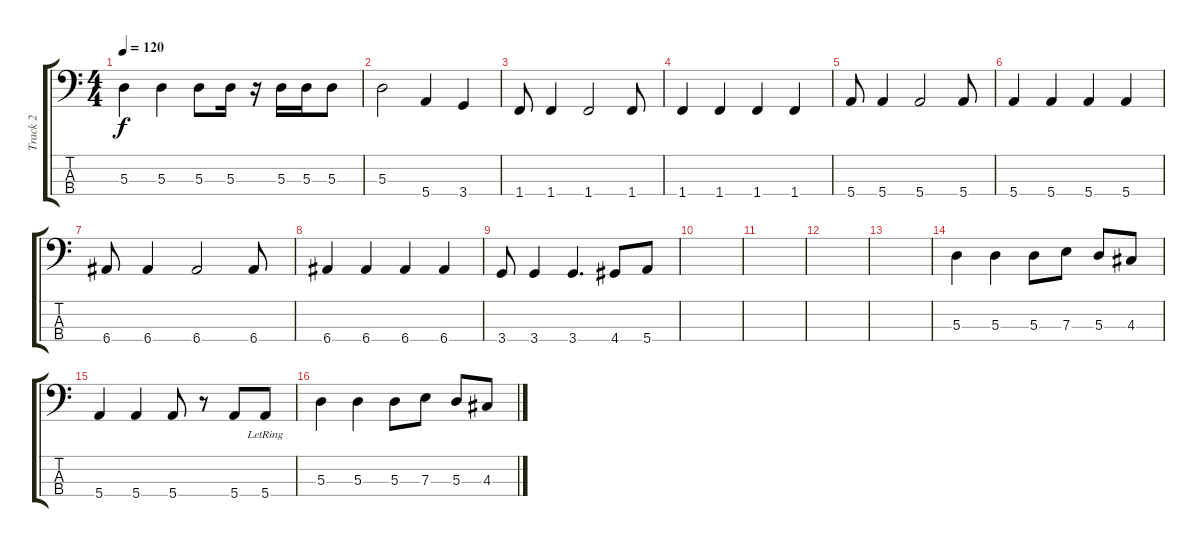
\track ("Track 2" "Track 2") {instrument acousticbass}
\staff {score tabs}
\tuning (G2 D2 A1 E1) {hide}
\ts (4 4)
\tempo 120
\clef f4
\ks c
5.3.4{dy f} 5.3.4 5.3.8 5.3.16 r.16 5.3.16 5.3.16 5.3.8 |
5.3.2 5.4.4 3.4.4 |
1.4.8 1.4.4 1.4.2 1.4.8 |
1.4.4 1.4.4 1.4.4 1.4.4 |
5.4.8 5.4.4 5.4.2 5.4.8 |
5.4.4 5.4.4 5.4.4 5.4.4 |
6.4.8 6.4.4 6.4.2 6.4.8 |
6.4.4 6.4.4 6.4.4 6.4.4 |
3.4.8 3.4.4 3.4.4{d} 4.4.8 5.4.8 |
|
|
|
|
5.3.4 5.3.4 5.3.8 7.3.8 5.3.8 4.3.8 |
5.4.4 5.4.4 5.4.8 r.8 5.4.8 5.4{lr}.8 |
5.3.4 5.3.4 5.3.8 7.3.8 5.3.8 4.3.8
